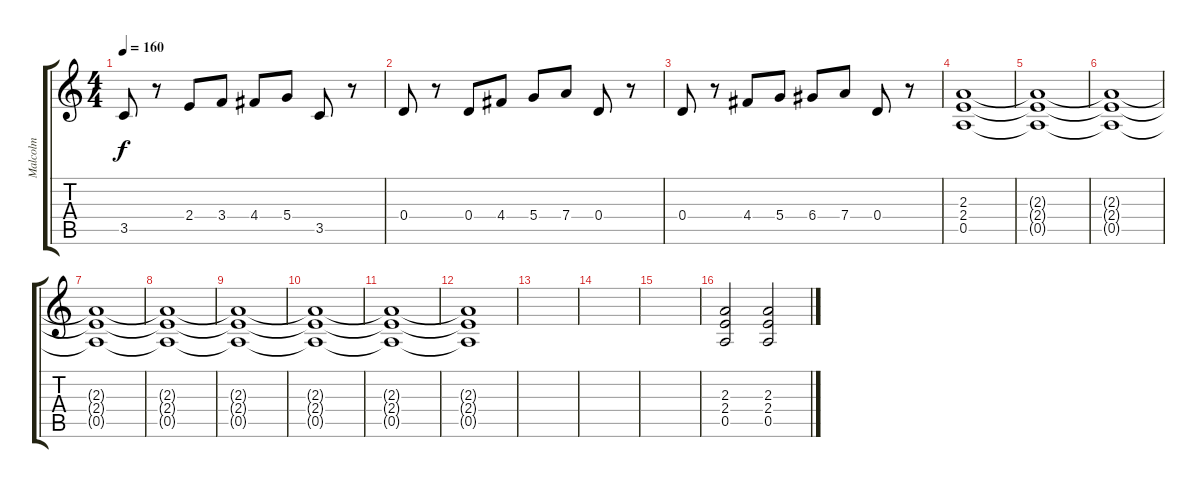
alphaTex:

\track ("Malcolm" "Malcolm") {instrument overdrivenguitar}
\staff {score tabs}
\tuning (E4 B3 G3 D3 A2 E2) {hide}
\ts (4 4)
\tempo 160
\clef g2
\ks c
3.5.8{dy f} r.8 2.4.8 3.4.8 4.4.8 5.4.8 3.5.8 r.8 |
0.4.8 r.8 0.4.8 4.4.8 5.4.8 7.4.8 0.4.8 r.8 |
0.4.8 r.8 4.4.8 5.4.8 6.4.8 7.4.8 0.4.8 r.8 |
(2.3 2.4 0.5).1 |
(2.3{t} 2.4{t} 0.5{t}).1 |
(2.3{t} 2.4{t} 0.5{t}).1 |
(2.3{t} 2.4{t} 0.5{t}).1 |
(2.3{t} 2.4{t} 0.5{t}).1 |
(2.3{t} 2.4{t} 0.5{t}).1 |
(2.3{t} 2.4{t} 0.5{t}).1 |
(2.3{t} 2.4{t} 0.5{t}).1 |
(2.3{t} 2.4{t} 0.5{t}).1 |
|
|
|
(2.3 2.4 0.5).2 (2.3 2.4 0.5).2
